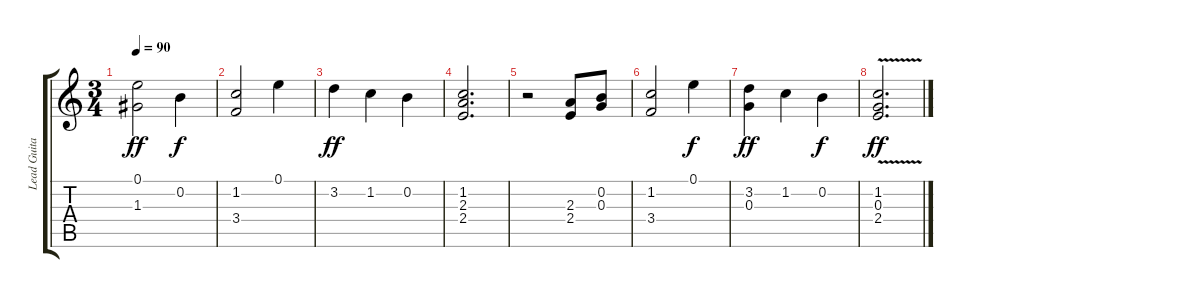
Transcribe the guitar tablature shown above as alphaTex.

\track ("Lead Guitar" "Lead Guita") {instrument acousticguitarsteel}
\staff {score tabs}
\tuning (E4 B3 G3 D3 A2 E2) {hide}
\ts (3 4)
\tempo 90
\clef g2
\ks c
(0.1 1.3).2{dy ff} 0.2.4{dy f} |
(1.2 3.4).2 0.1.4 |
3.2.4{dy ff} 1.2.4 0.2.4 |
(1.2 2.3 2.4).2{d} |
r.2 (2.3 2.4).8 (0.2 0.3).8 |
(1.2 3.4).2 0.1.4{dy f} |
(3.2 0.3).4{dy ff} 1.2.4 0.2.4{dy f} |
(1.2{v} 0.3 2.4).2{d dy ff}
